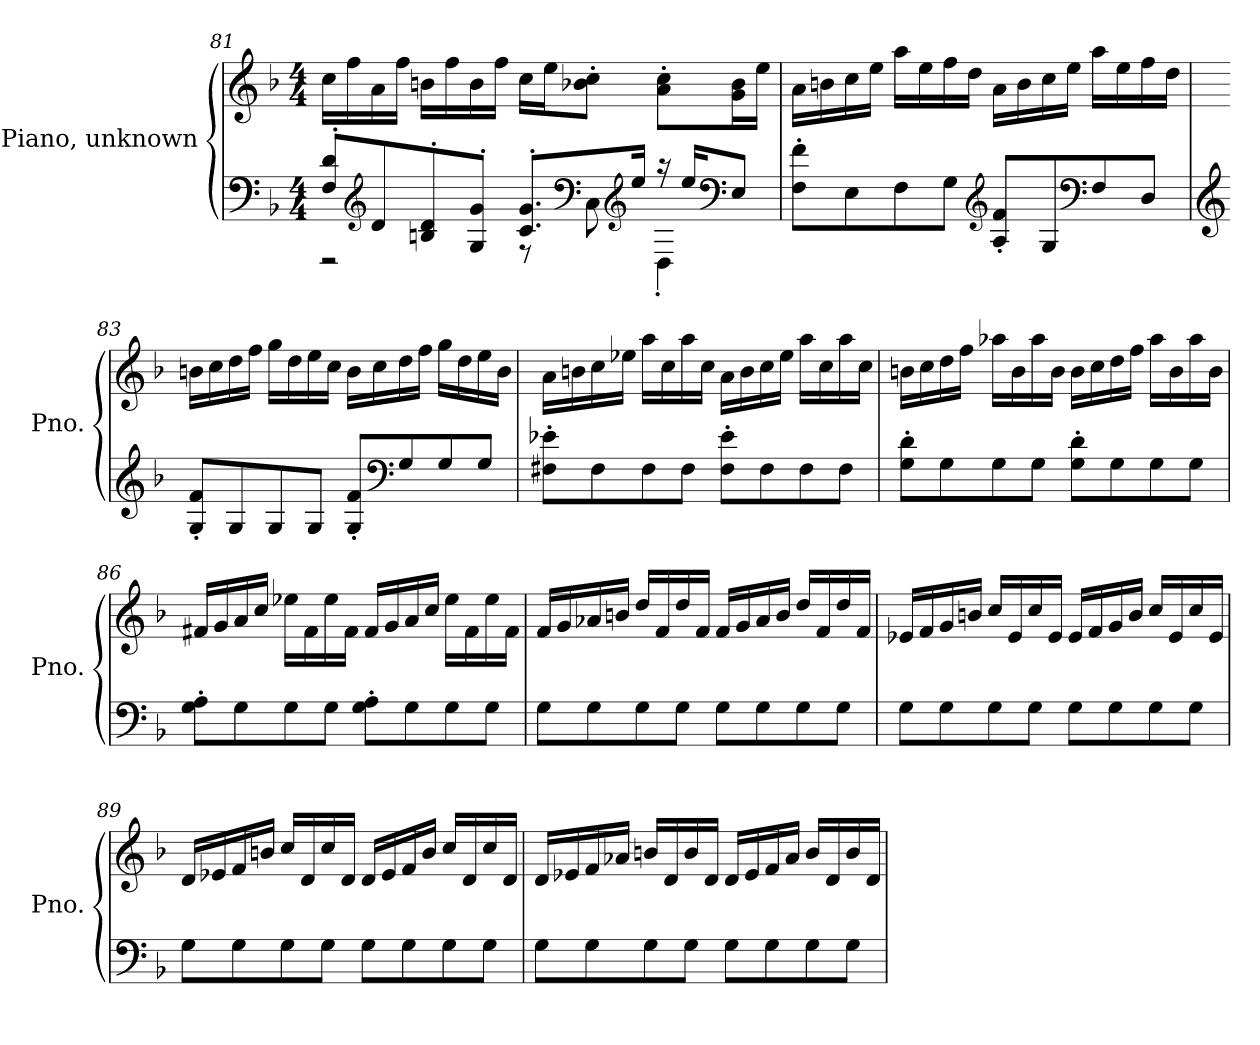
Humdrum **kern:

**kern	**kern
*part1	*part1
*staff2	*staff1
*I"Piano, unknown	*
*I'Pno.	*
*clefF4	*clefG2
*k[b-]	*k[b-]
*M4/4	*M4/4
=81	=81
*^	*
8F/' 8d/'L	2r	16cc\LL
.	.	16ff\
*clefG2	*	*
8d/	.	16a\
.	.	16ff\JJ
8Bn/' 8d/'	.	16bn\LL
.	.	16ff\
8G/' 8g/'J	.	16b\
.	.	16ff\JJ
8.c/' 8.g/'L	8r	16cc\LL
.	.	16ee\J
*clefF4	*	*
.	8C\	8b-X\' 8cc\'J
*clefG2	*	*
16ee/Jk	.	.
16r	4D'\	8a\' 8cc\'L
16ee/KL	.	.
*clefF4	*	*
8E/J	.	16g\ 16b-\L
.	.	16ee\JJ
*v	*v	*
!!LO:LB:g=z
=82	=82
8F\' 8f\'L	16a\LL
.	16bn\
8E\	16cc\
.	16ee\JJ
8F\	16aa\LL
.	16ee\
8G\J	16ff\
.	16dd\JJ
*clefG2	*
8A/' 8f/'L	16a\LL
.	16b\
8G/	16cc\
.	16ee\JJ
*clefF4	*
8F/	16aa\LL
.	16ee\
8D/J	16ff\
.	16dd\JJ
=83	=83
*clefG2	*
8G/' 8f/'L	16bn\LL
.	16cc\
8G/	16dd\
.	16ff\JJ
8G/	16gg\LL
.	16dd\
8G/J	16ee\
.	16cc\JJ
8G/' 8f/'L	16b\LL
.	16cc\
*clefF4	*
8G/	16dd\
.	16ff\JJ
8G/	16gg\LL
.	16dd\
8G/J	16ee\
.	16b\JJ
!!LO:PB:g=z
=84	=84
8F#X\' 8e-X\'L	16a\LL
.	16bn\
8F#\	16cc\
.	16ee-X\JJ
8F#\	16aa\LL
.	16cc\
8F#\J	16aa\
.	16cc\JJ
8F#\' 8e-\'L	16a\LL
.	16b\
8F#\	16cc\
.	16ee-\JJ
8F#\	16aa\LL
.	16cc\
8F#\J	16aa\
.	16cc\JJ
=85	=85
8G\' 8d\'L	16bn\LL
.	16cc\
8G\	16dd\
.	16ff\JJ
8G\	16aa-X\LL
.	16b\
8G\J	16aa-\
.	16b\JJ
8G\' 8d\'L	16b\LL
.	16cc\
8G\	16dd\
.	16ff\JJ
8G\	16aa-\LL
.	16b\
8G\J	16aa-\
.	16b\JJ
!!LO:LB:g=z
=86	=86
8G\' 8A\'L	16f#X/LL
.	16g/
8G\	16a/
.	16cc/JJ
8G\	16ee-X\LL
.	16f#\
8G\J	16ee-\
.	16f#\JJ
8G\' 8A\'L	16f#/LL
.	16g/
8G\	16a/
.	16cc/JJ
8G\	16ee-\LL
.	16f#\
8G\J	16ee-\
.	16f#\JJ
=87	=87
8G\L	16f/LL
.	16g/
8G\	16a-X/
.	16bn/JJ
8G\	16dd/LL
.	16f/
8G\J	16dd/
.	16f/JJ
8G\L	16f/LL
.	16g/
8G\	16a-/
.	16b/JJ
8G\	16dd/LL
.	16f/
8G\J	16dd/
.	16f/JJ
!!LO:LB:g=z
=88	=88
8G\L	16e-X/LL
.	16f/
8G\	16g/
.	16bn/JJ
8G\	16cc/LL
.	16e-/
8G\J	16cc/
.	16e-/JJ
8G\L	16e-/LL
.	16f/
8G\	16g/
.	16b/JJ
8G\	16cc/LL
.	16e-/
8G\J	16cc/
.	16e-/JJ
=89	=89
8G\L	16d/LL
.	16e-X/
8G\	16f/
.	16bn/JJ
8G\	16cc/LL
.	16d/
8G\J	16cc/
.	16d/JJ
8G\L	16d/LL
.	16e-/
8G\	16f/
.	16b/JJ
8G\	16cc/LL
.	16d/
8G\J	16cc/
.	16d/JJ
!!LO:LB:g=z
=90	=90
8G\L	16d/LL
.	16e-X/
8G\	16f/
.	16a-X/JJ
8G\	16bn/LL
.	16d/
8G\J	16b/
.	16d/JJ
8G\L	16d/LL
.	16e-/
8G\	16f/
.	16a-/JJ
8G\	16b/LL
.	16d/
8G\J	16b/
.	16d/JJ
=	=
*-	*-
